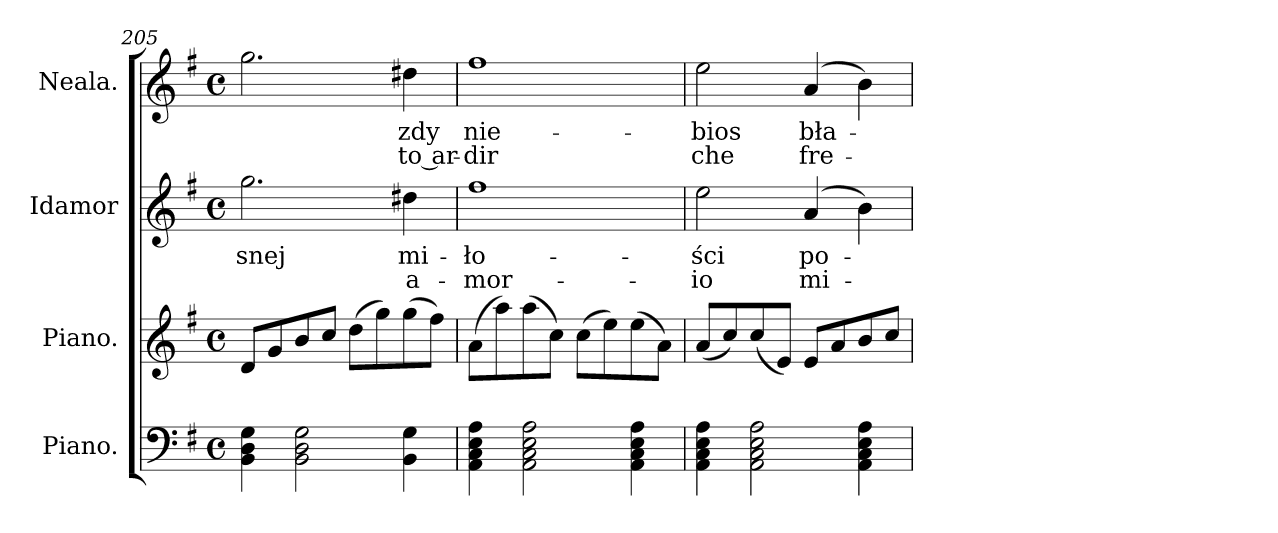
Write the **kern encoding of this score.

**kern	**kern	**kern	**text	**text	**kern	**text	**text
*part4	*part3	*part2	*part2	*part2	*part1	*part1	*part1
*staff4	*staff3	*staff2	*staff2	*staff2	*staff1	*staff1	*staff1
*I"Piano.	*I"Piano.	*I"Idamor	*	*	*I"Neala.	*	*
*	*	*I'I.	*	*	*I'N.	*	*
*clefF4	*clefG2	*clefG2	*	*	*clefG2	*	*
*k[f#]	*k[f#]	*k[f#]	*	*	*k[f#]	*	*
*M4/4	*M4/4	*M4/4	*	*	*M4/4	*	*
*met(c)	*met(c)	*met(c)	*	*	*met(c)	*	*
=205	=205	=205	=205	=205	=205	=205	=205
4BB\ 4D\ 4G\	8d/L	2.gg\	-snej	.	2.gg\	.	.
.	8g/	.	.	.	.	.	.
2BB\ 2D\ 2G\	8b/	.	.	.	.	.	.
.	8cc/J	.	.	.	.	.	.
.	(8dd\L	.	.	.	.	.	.
.	8gg\)	.	.	.	.	.	.
4BB\ 4G\	(8gg\	4dd#X\	mi-	a-	4dd#X\	-zdy	-to ar-
.	8ff#\J)	.	.	.	.	.	.
=206	=206	=206	=206	=206	=206	=206	=206
4AA\ 4C\ 4E\ 4A\	(8a\L	1ff#	-ło-	-mor-	1ff#	nie-	-dir
.	8aa\)	.	.	.	.	.	.
2AA\ 2C\ 2E\ 2A\	(8aa\	.	.	.	.	.	.
.	8cc\J)	.	.	.	.	.	.
.	(8cc\L	.	.	.	.	.	.
.	8ee\)	.	.	.	.	.	.
4AA\ 4C\ 4E\ 4A\	(8ee\	.	.	.	.	.	.
.	8a\J)	.	.	.	.	.	.
=207	=207	=207	=207	=207	=207	=207	=207
4AA\ 4C\ 4E\ 4A\	(8a/L	2ee\	-ści	-io	2ee\	-bios	che
.	8cc/)	.	.	.	.	.	.
2AA\ 2C\ 2E\ 2A\	(8cc/	.	.	.	.	.	.
.	8e/J)	.	.	.	.	.	.
.	8e/L	(4a/	po-	mi-	(4a/	bła-	fre-
.	8a/	.	.	.	.	.	.
4AA\ 4C\ 4E\ 4A\	8b/	4b\)	.	.	4b\)	.	.
.	8cc/J	.	.	.	.	.	.
=	=	=	=	=	=	=	=
*-	*-	*-	*-	*-	*-	*-	*-
